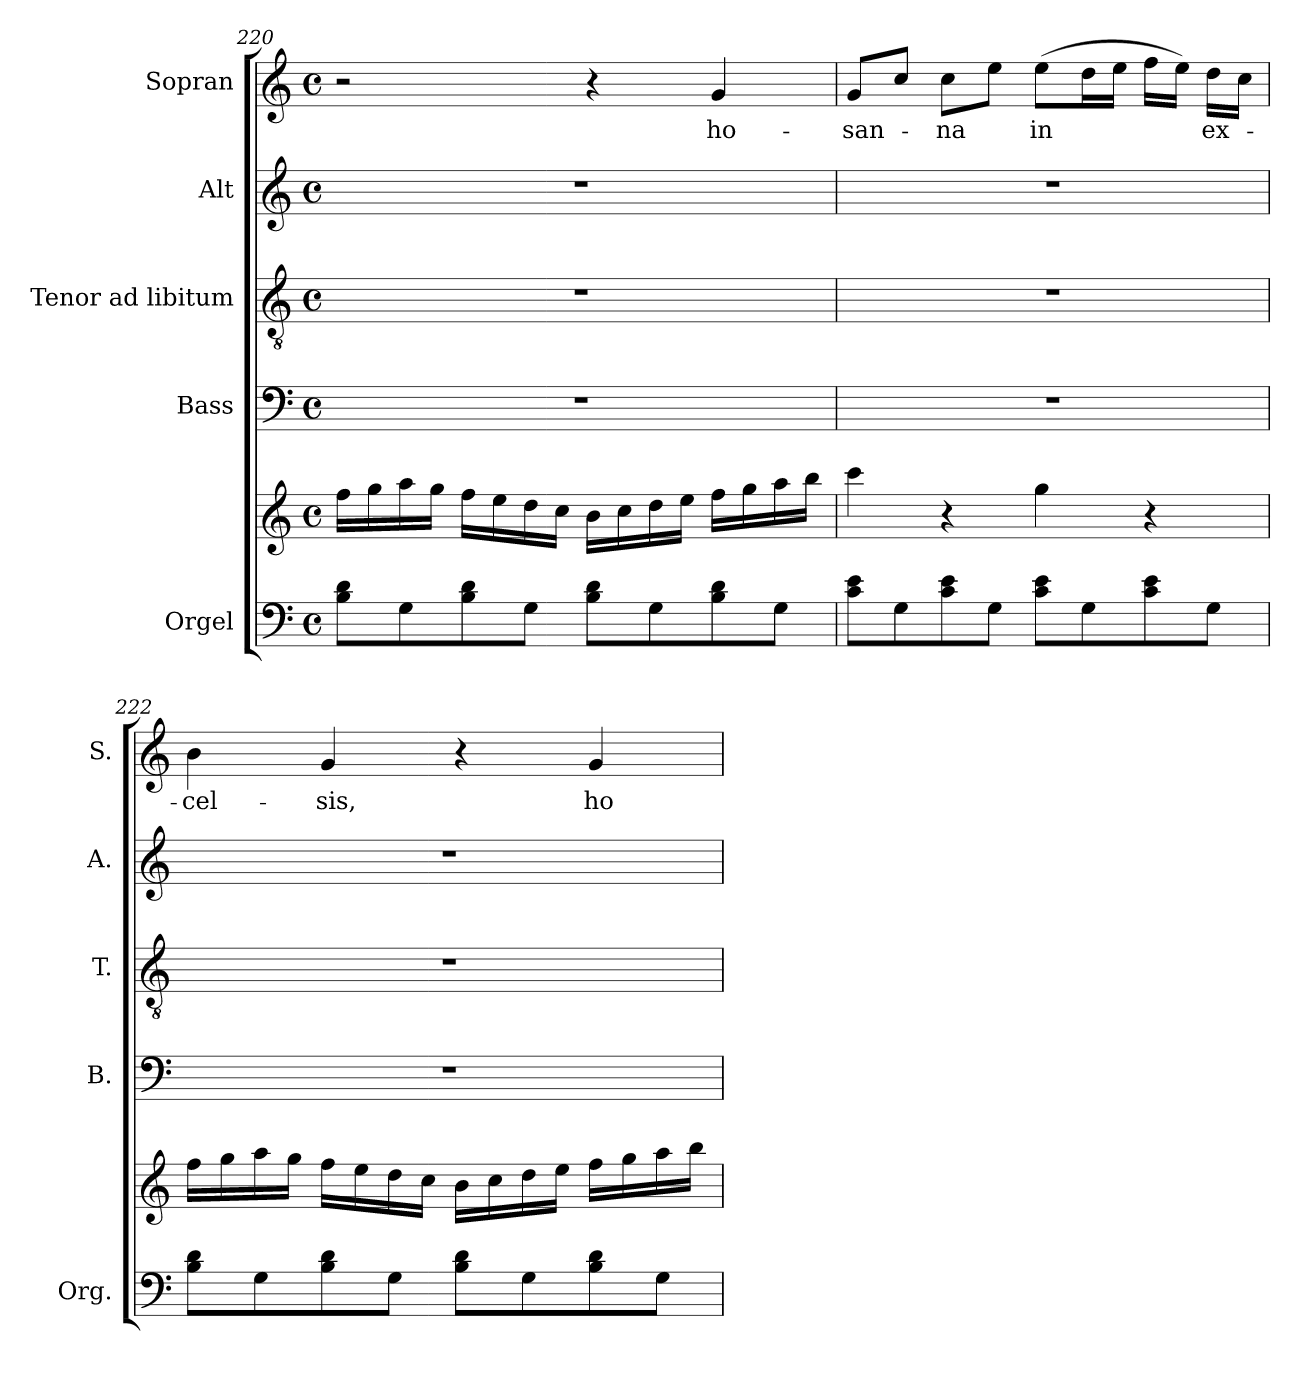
**kern	**kern	**kern	**kern	**kern	**kern	**text
*part5	*part5	*part4	*part3	*part2	*part1	*part1
*staff6	*staff5	*staff4	*staff3	*staff2	*staff1	*staff1
*I"Orgel	*	*I"Bass	*I"Tenor ad libitum	*I"Alt	*I"Sopran	*
*I'Org.	*	*I'B.	*I'T.	*I'A.	*I'S.	*
*clefF4	*clefG2	*clefF4	*clefGv2	*clefG2	*clefG2	*
*k[]	*k[]	*k[]	*k[]	*k[]	*k[]	*
*C:	*C:	*C:	*C:	*C:	*C:	*
*M4/4	*M4/4	*M4/4	*M4/4	*M4/4	*M4/4	*
*met(c)	*met(c)	*met(c)	*met(c)	*met(c)	*met(c)	*
=220	=220	=220	=220	=220	=220	=220
8B\ 8d\L	16ff\LL	1r	1r	1r	2r	.
.	16gg\	.	.	.	.	.
8G\	16aa\	.	.	.	.	.
.	16gg\JJ	.	.	.	.	.
8B\ 8d\	16ff\LL	.	.	.	.	.
.	16ee\	.	.	.	.	.
8G\J	16dd\	.	.	.	.	.
.	16cc\JJ	.	.	.	.	.
8B\ 8d\L	16b\LL	.	.	.	4r	.
.	16cc\	.	.	.	.	.
8G\	16dd\	.	.	.	.	.
.	16ee\JJ	.	.	.	.	.
!	!	!	!	!	!	!LO:LY:b
8B\ 8d\	16ff\LL	.	.	.	4g/	ho-
.	16gg\	.	.	.	.	.
8G\J	16aa\	.	.	.	.	.
.	16bb\JJ	.	.	.	.	.
=221	=221	=221	=221	=221	=221	=221
!	!	!	!	!	!	!LO:LY:b
8c\ 8e\L	4ccc\	1r	1r	1r	8g/L	-san-
8G\	.	.	.	.	8cc/J	.
!	!	!	!	!	!	!LO:LY:b
8c\ 8e\	4r	.	.	.	8cc\L	-na
8G\J	.	.	.	.	8ee\J	.
!	!	!	!	!	!	!LO:LY:b
8c\ 8e\L	4gg\	.	.	.	(>8ee\L	in
8G\	.	.	.	.	16dd\L	.
.	.	.	.	.	16ee\JJ	.
8c\ 8e\	4r	.	.	.	16ff\LL	.
.	.	.	.	.	16ee\JJ)	.
!	!	!	!	!	!	!LO:LY:b
8G\J	.	.	.	.	16dd\LL	ex-
.	.	.	.	.	16cc\JJ	.
!!LO:LB:g=z
=222	=222	=222	=222	=222	=222	=222
!	!	!	!	!	!	!LO:LY:b
8B\ 8d\L	16ff\LL	1r	1r	1r	4b\	-cel-
.	16gg\	.	.	.	.	.
8G\	16aa\	.	.	.	.	.
.	16gg\JJ	.	.	.	.	.
!	!	!	!	!	!	!LO:LY:b
8B\ 8d\	16ff\LL	.	.	.	4g/	-sis,
.	16ee\	.	.	.	.	.
8G\J	16dd\	.	.	.	.	.
.	16cc\JJ	.	.	.	.	.
8B\ 8d\L	16b\LL	.	.	.	4r	.
.	16cc\	.	.	.	.	.
8G\	16dd\	.	.	.	.	.
.	16ee\JJ	.	.	.	.	.
!	!	!	!	!	!	!LO:LY:b
8B\ 8d\	16ff\LL	.	.	.	4g/	ho-
.	16gg\	.	.	.	.	.
8G\J	16aa\	.	.	.	.	.
.	16bb\JJ	.	.	.	.	.
=	=	=	=	=	=	=
*-	*-	*-	*-	*-	*-	*-
